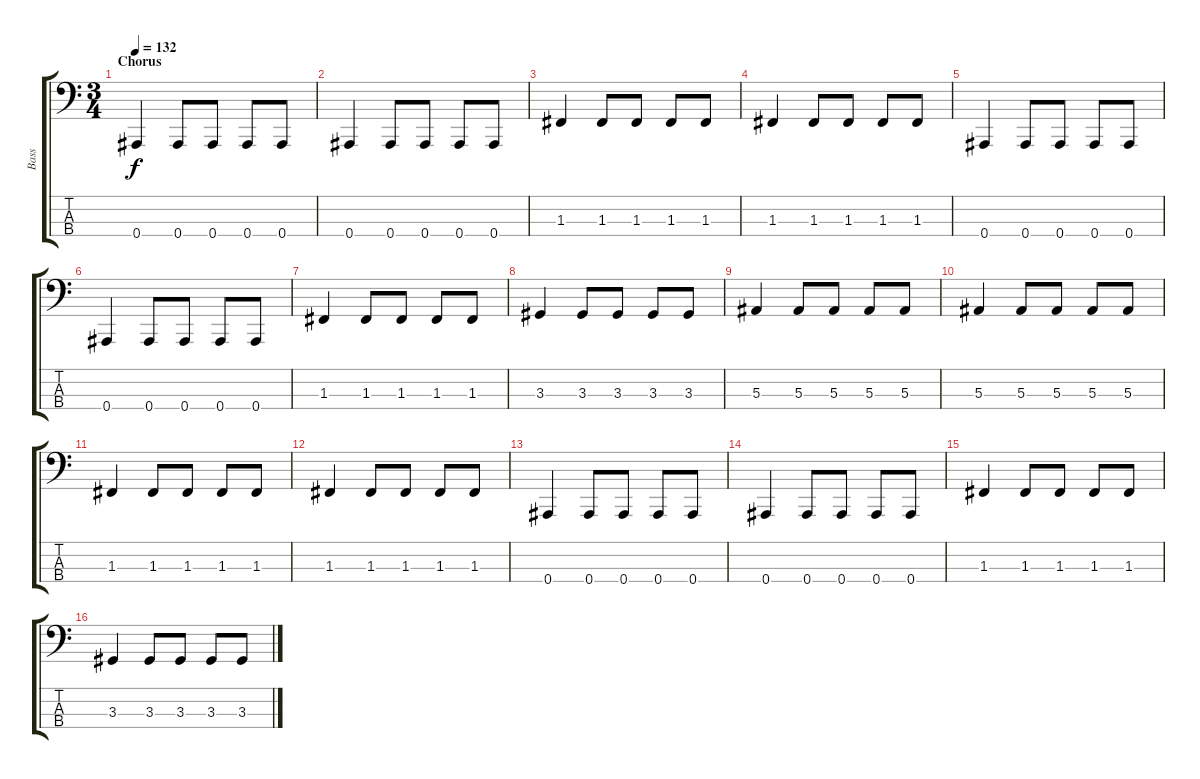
\track ("Bass" "Bass") {instrument electricbassfinger}
\staff {score tabs}
\tuning (Eb2 Bb1 F1 Bb0) {hide}
\ts (3 4)
\section ("" "Chorus")
\tempo 132
\clef f4
\ks c
0.4.4{dy f} 0.4.8 0.4.8 0.4.8 0.4.8 |
0.4.4 0.4.8 0.4.8 0.4.8 0.4.8 |
1.3.4 1.3.8 1.3.8 1.3.8 1.3.8 |
1.3.4 1.3.8 1.3.8 1.3.8 1.3.8 |
0.4.4 0.4.8 0.4.8 0.4.8 0.4.8 |
0.4.4 0.4.8 0.4.8 0.4.8 0.4.8 |
1.3.4 1.3.8 1.3.8 1.3.8 1.3.8 |
3.3.4 3.3.8 3.3.8 3.3.8 3.3.8 |
5.3.4 5.3.8 5.3.8 5.3.8 5.3.8 |
5.3.4 5.3.8 5.3.8 5.3.8 5.3.8 |
1.3.4 1.3.8 1.3.8 1.3.8 1.3.8 |
1.3.4 1.3.8 1.3.8 1.3.8 1.3.8 |
0.4.4 0.4.8 0.4.8 0.4.8 0.4.8 |
0.4.4 0.4.8 0.4.8 0.4.8 0.4.8 |
1.3.4 1.3.8 1.3.8 1.3.8 1.3.8 |
3.3.4 3.3.8 3.3.8 3.3.8 3.3.8
